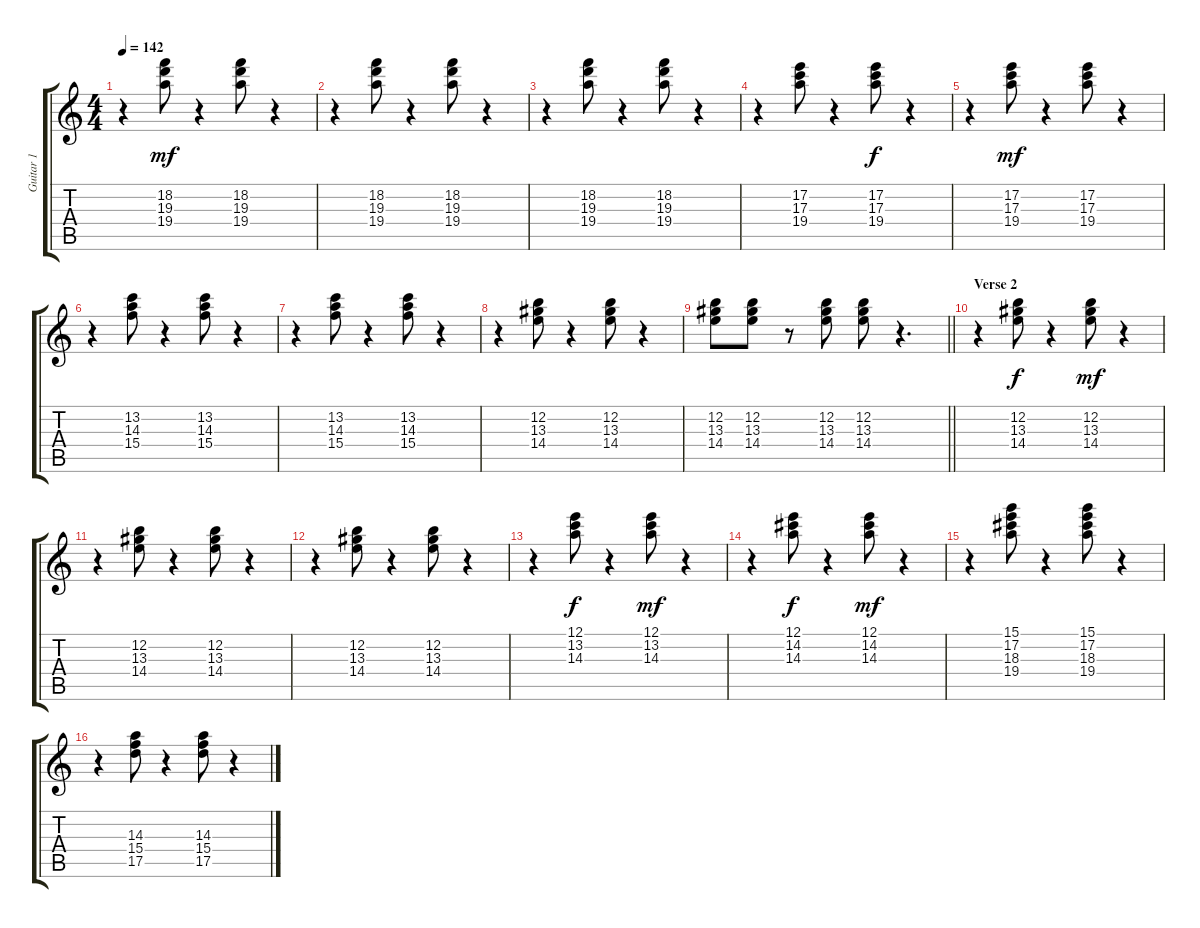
\track ("Guitar 1" "Guitar 1") {instrument electricguitarmuted}
\staff {score tabs}
\tuning (E4 B3 G3 D3 A2 E2) {hide}
\ts (4 4)
\tempo 142
\clef g2
\ks c
r.4{dy mf} (18.2 19.3 19.4).8 r.4 (18.2 19.3 19.4).8 r.4 |
r.4 (18.2 19.3 19.4).8 r.4 (18.2 19.3 19.4).8 r.4 |
r.4 (18.2 19.3 19.4).8 r.4 (18.2 19.3 19.4).8 r.4 |
r.4 (17.2 17.3 19.4).8 r.4 (17.2 17.3 19.4).8{dy f} r.4 |
r.4 (17.2 17.3 19.4).8{dy mf} r.4 (17.2 17.3 19.4).8 r.4 |
r.4 (13.2 14.3 15.4).8 r.4 (13.2 14.3 15.4).8 r.4 |
r.4 (13.2 14.3 15.4).8 r.4 (13.2 14.3 15.4).8 r.4 |
r.4 (12.2 13.3 14.4).8 r.4 (12.2 13.3 14.4).8 r.4 |
\barLineRight lightlight
(12.2 13.3 14.4).8 (12.2 13.3 14.4).8 r.8 (12.2 13.3 14.4).8 (12.2 13.3 14.4).8 r.4{d} |
\section ("" "Verse 2")
r.4 (12.2 13.3 14.4).8{dy f} r.4 (12.2 13.3 14.4).8{dy mf} r.4 |
r.4 (12.2 13.3 14.4).8 r.4 (12.2 13.3 14.4).8 r.4 |
r.4 (12.2 13.3 14.4).8 r.4 (12.2 13.3 14.4).8 r.4 |
r.4 (12.1 13.2 14.3).8{dy f} r.4 (12.1 13.2 14.3).8{dy mf} r.4 |
r.4 (12.1 14.2 14.3).8{dy f} r.4 (12.1 14.2 14.3).8{dy mf} r.4 |
r.4 (15.1 17.2 18.3 19.4).8 r.4 (15.1 17.2 18.3 19.4).8 r.4 |
r.4 (14.3 15.4 17.5).8 r.4 (14.3 15.4 17.5).8 r.4
